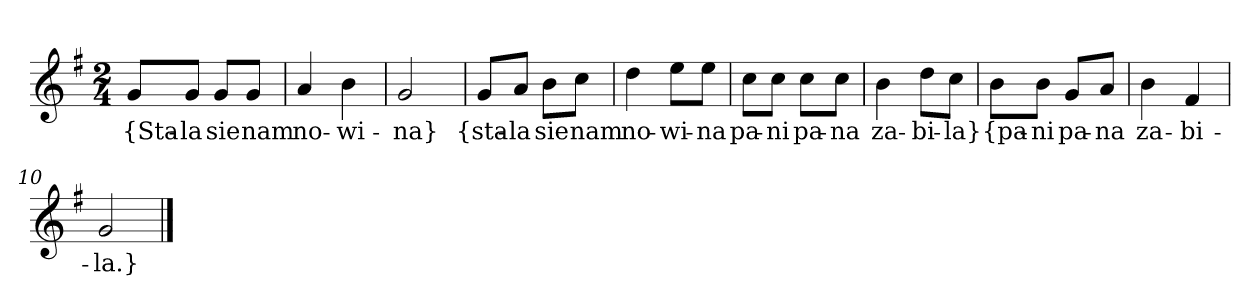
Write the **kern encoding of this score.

**kern	**text
*part1	*part1
*staff1	*staff1
*clefG2	*
*k[f#]	*
*G:	*
*M2/4	*
=	=
8g/L	{Sta-
8g/J	-la
8g/L	sie
8g/J	nam
=2	=2
4a	no-
4b	-wi-
=3	=3
2g	-na}
=4y	=4y
8g/L	{sta-
8a/J	-la
8b\L	sie
8cc\J	nam
=5	=5
4dd	no-
8ee\L	-wi-
8ee\J	-na
=6	=6
8cc\L	pa-
8cc\J	-ni
8cc\L	pa-
8cc\J	-na
=7	=7
4b	za-
8dd\L	-bi-
8cc\J	-la}
=8y	=8y
8b\L	{pa-
8b\J	-ni
8g/L	pa-
8a/J	-na
=9	=9
4b	za-
4f#	-bi-
=10	=10
2g	-la.}
==	==
*-	*-
